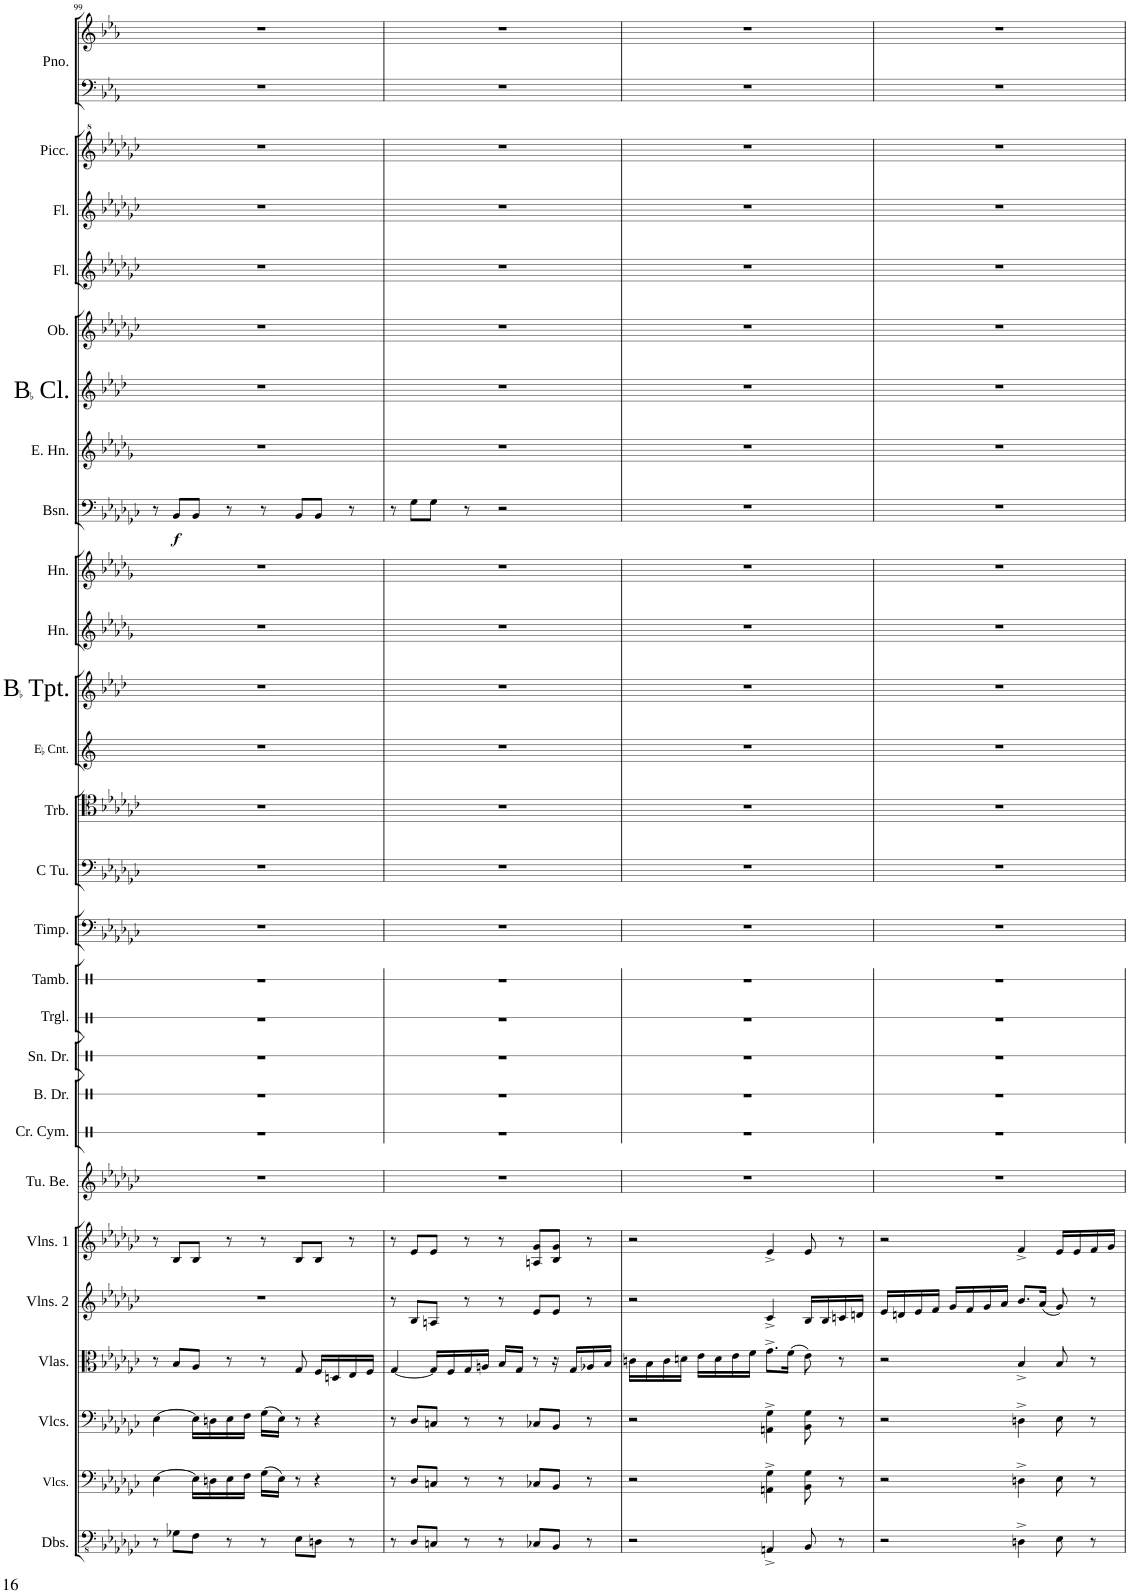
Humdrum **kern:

**kern	**kern	**kern	**kern	**kern	**kern	**kern	**kern	**kern	**kern	**kern	**kern	**kern	**kern	**kern	**kern	**kern	**kern	**kern	**kern	**dynam	**kern	**kern	**kern	**kern	**kern	**kern	**kern	**kern
*part27	*part26	*part25	*part24	*part23	*part22	*part21	*part20	*part19	*part18	*part17	*part16	*part15	*part14	*part13	*part12	*part11	*part10	*part9	*part8	*part8	*part7	*part6	*part5	*part4	*part3	*part2	*part1	*part1
*staff28	*staff27	*staff26	*staff25	*staff24	*staff23	*staff22	*staff21	*staff20	*staff19	*staff18	*staff17	*staff16	*staff15	*staff14	*staff13	*staff12	*staff11	*staff10	*staff9	*staff9	*staff8	*staff7	*staff6	*staff5	*staff4	*staff3	*staff2	*staff1
*I"Double Basses	*I"Violoncellos	*I"Violoncellos	*I"Violas	*I"Violins 2	*I"Violins 1	*I"Tubular Bells	*I"Crash Cymbal	*I"Bass Drum	*I"Snare Drum	*I"Triangle	*I"Tambourine	*I"Timpani	*I"C Tuba	*I"Trombone	*I"EaccidentalFlat Cornet	*I"BaccidentalFlat Trumpet	*I"Horn	*I"Horn	*I"Bassoon	*	*I"English Horn	*I"BaccidentalFlat Clarinet	*I"Oboe	*I"Flute	*I"Flute	*I"Piccolo	*I"Piano	*
*I'Dbs.	*I'Vlcs.	*I'Vlcs.	*I'Vlas.	*I'Vlns. 2	*I'Vlns. 1	*I'Tu. Be.	*I'Cr. Cym.	*I'B. Dr.	*I'Sn. Dr.	*I'Trgl.	*I'Tamb.	*I'Timp.	*I'C Tu.	*I'Trb.	*I'EaccidentalFlat Cnt.	*I'BaccidentalFlat Tpt.	*I'Hn.	*I'Hn.	*I'Bsn.	*	*I'E. Hn.	*I'BaccidentalFlat Cl.	*I'Ob.	*I'Fl.	*I'Fl.	*I'Picc.	*I'Pno.	*
!!LO:PB:g=z
*clefFv4	*clefF4	*clefF4	*clefC3	*clefG2	*clefG2	*clefG2	*clefX	*clefX	*clefX	*clefX	*clefX	*clefF4	*clefF4	*clefC4	*clefG2	*clefG2	*clefG2	*clefG2	*clefF4	*	*clefG2	*clefG2	*clefG2	*clefG2	*clefG2	*clefG^2	*clefF4	*clefG2
*	*	*	*	*	*	*	*	*	*	*	*	*	*	*	*Trd-2c-3	*Trd1c2	*Trd4c7	*Trd4c7	*	*	*Trd4c7	*Trd1c2	*	*	*	*Trd-7c-12	*	*
*k[b-e-a-d-g-c-]	*k[b-e-a-d-g-c-]	*k[b-e-a-d-g-c-]	*k[b-e-a-d-g-c-]	*k[b-e-a-d-g-c-]	*k[b-e-a-d-g-c-]	*k[b-e-a-d-g-c-]	*k[]	*k[]	*k[]	*k[]	*k[]	*k[b-e-a-d-g-c-]	*k[b-e-a-d-g-c-]	*k[b-e-a-d-g-c-]	*k[]	*k[b-e-a-d-]	*k[b-e-a-d-g-]	*k[b-e-a-d-g-]	*k[b-e-a-d-g-c-]	*	*k[b-e-a-d-g-]	*k[b-e-a-d-]	*k[b-e-a-d-g-c-]	*k[b-e-a-d-g-c-]	*k[b-e-a-d-g-c-]	*k[b-e-a-d-g-c-]	*k[b-e-a-]	*k[b-e-a-]
*M4/4	*M4/4	*M4/4	*M4/4	*M4/4	*M4/4	*M4/4	*M4/4	*M4/4	*M4/4	*M4/4	*M4/4	*M4/4	*M4/4	*M4/4	*M4/4	*M4/4	*M4/4	*M4/4	*M4/4	*	*M4/4	*M4/4	*M4/4	*M4/4	*M4/4	*M4/4	*M4/4	*M4/4
*met(c)	*met(c)	*met(c)	*met(c)	*met(c)	*met(c)	*met(c)	*met(c)	*met(c)	*met(c)	*met(c)	*met(c)	*met(c)	*met(c)	*met(c)	*met(c)	*met(c)	*met(c)	*met(c)	*met(c)	*	*met(c)	*met(c)	*met(c)	*met(c)	*met(c)	*met(c)	*met(c)	*met(c)
=99	=99	=99	=99	=99	=99	=99	=99	=99	=99	=99	=99	=99	=99	=99	=99	=99	=99	=99	=99	=99	=99	=99	=99	=99	=99	=99	=99	=99
8r	[4E-\	[4E-\	8r	1r	8r	1r	1r	1r	1r	1r	1r	1r	1r	1r	1r	1r	1r	1r	8r	.	1r	1r	1r	1r	1r	1r	1r	1r
!	!	!	!	!	!	!	!	!	!	!	!	!	!	!	!	!	!	!	!	!LO:DY:b	!	!	!	!	!	!	!	!
8GG-X\L	.	.	8B-/L	.	8B-/L	.	.	.	.	.	.	.	.	.	.	.	.	.	8BB-/L	f	.	.	.	.	.	.	.	.
8FF\J	16E-\LL]	16E-\LL]	8A-/J	.	8B-/J	.	.	.	.	.	.	.	.	.	.	.	.	.	8BB-/J	.	.	.	.	.	.	.	.	.
.	16Dn\	16Dn\	.	.	.	.	.	.	.	.	.	.	.	.	.	.	.	.	.	.	.	.	.	.	.	.	.	.
8r	16E-\	16E-\	8r	.	8r	.	.	.	.	.	.	.	.	.	.	.	.	.	8r	.	.	.	.	.	.	.	.	.
.	16F\JJ	16F\JJ	.	.	.	.	.	.	.	.	.	.	.	.	.	.	.	.	.	.	.	.	.	.	.	.	.	.
8r	(16G-\LL	(16G-\LL	8r	.	8r	.	.	.	.	.	.	.	.	.	.	.	.	.	8r	.	.	.	.	.	.	.	.	.
.	16E-\JJ)	16E-\JJ)	.	.	.	.	.	.	.	.	.	.	.	.	.	.	.	.	.	.	.	.	.	.	.	.	.	.
8EE-\L	8r	8r	8G-/	.	8B-/L	.	.	.	.	.	.	.	.	.	.	.	.	.	8BB-/L	.	.	.	.	.	.	.	.	.
8DDn\J	4r	4r	16F/LL	.	8B-/J	.	.	.	.	.	.	.	.	.	.	.	.	.	8BB-/J	.	.	.	.	.	.	.	.	.
.	.	.	16Dn/	.	.	.	.	.	.	.	.	.	.	.	.	.	.	.	.	.	.	.	.	.	.	.	.	.
8r	.	.	16E-/	.	8r	.	.	.	.	.	.	.	.	.	.	.	.	.	8r	.	.	.	.	.	.	.	.	.
.	.	.	16F/JJ	.	.	.	.	.	.	.	.	.	.	.	.	.	.	.	.	.	.	.	.	.	.	.	.	.
=100	=100	=100	=100	=100	=100	=100	=100	=100	=100	=100	=100	=100	=100	=100	=100	=100	=100	=100	=100	=100	=100	=100	=100	=100	=100	=100	=100	=100
8r	8r	8r	[4G-/	8r	8r	1r	1r	1r	1r	1r	1r	1r	1r	1r	1r	1r	1r	1r	8r	.	1r	1r	1r	1r	1r	1r	1r	1r
8DD-/L	8D-/L	8D-/L	.	8B-/L	8e-/L	.	.	.	.	.	.	.	.	.	.	.	.	.	8G-\L	.	.	.	.	.	.	.	.	.
8CCn/J	8Cn/J	8Cn/J	16G-/LL]	8An/J	8e-/J	.	.	.	.	.	.	.	.	.	.	.	.	.	8G-\J	.	.	.	.	.	.	.	.	.
.	.	.	16F/	.	.	.	.	.	.	.	.	.	.	.	.	.	.	.	.	.	.	.	.	.	.	.	.	.
8r	8r	8r	16G-/	8r	8r	.	.	.	.	.	.	.	.	.	.	.	.	.	8r	.	.	.	.	.	.	.	.	.
.	.	.	16An/JJ	.	.	.	.	.	.	.	.	.	.	.	.	.	.	.	.	.	.	.	.	.	.	.	.	.
8r	8r	8r	16B-/LL	8r	8r	.	.	.	.	.	.	.	.	.	.	.	.	.	2r	.	.	.	.	.	.	.	.	.
.	.	.	16G-/JJ	.	.	.	.	.	.	.	.	.	.	.	.	.	.	.	.	.	.	.	.	.	.	.	.	.
8CC-X/L	8C-X/L	8C-X/L	8r	8e-/L	8An/ 8g-/L	.	.	.	.	.	.	.	.	.	.	.	.	.	.	.	.	.	.	.	.	.	.	.
8BBB-/J	8BB-/J	8BB-/J	16r	8e-/J	8B-/ 8g-/J	.	.	.	.	.	.	.	.	.	.	.	.	.	.	.	.	.	.	.	.	.	.	.
.	.	.	16G-/LL	.	.	.	.	.	.	.	.	.	.	.	.	.	.	.	.	.	.	.	.	.	.	.	.	.
8r	8r	8r	16A-X/	8r	8r	.	.	.	.	.	.	.	.	.	.	.	.	.	.	.	.	.	.	.	.	.	.	.
.	.	.	16B-/JJ	.	.	.	.	.	.	.	.	.	.	.	.	.	.	.	.	.	.	.	.	.	.	.	.	.
=101	=101	=101	=101	=101	=101	=101	=101	=101	=101	=101	=101	=101	=101	=101	=101	=101	=101	=101	=101	=101	=101	=101	=101	=101	=101	=101	=101	=101
2r	2r	2r	16cn\LL	2r	2r	1r	1r	1r	1r	1r	1r	1r	1r	1r	1r	1r	1r	1r	1r	.	1r	1r	1r	1r	1r	1r	1r	1r
.	.	.	16B-\	.	.	.	.	.	.	.	.	.	.	.	.	.	.	.	.	.	.	.	.	.	.	.	.	.
.	.	.	16c\	.	.	.	.	.	.	.	.	.	.	.	.	.	.	.	.	.	.	.	.	.	.	.	.	.
.	.	.	16dn\JJ	.	.	.	.	.	.	.	.	.	.	.	.	.	.	.	.	.	.	.	.	.	.	.	.	.
.	.	.	16e-\LL	.	.	.	.	.	.	.	.	.	.	.	.	.	.	.	.	.	.	.	.	.	.	.	.	.
.	.	.	16d\	.	.	.	.	.	.	.	.	.	.	.	.	.	.	.	.	.	.	.	.	.	.	.	.	.
.	.	.	16e-\	.	.	.	.	.	.	.	.	.	.	.	.	.	.	.	.	.	.	.	.	.	.	.	.	.
.	.	.	16f\JJ	.	.	.	.	.	.	.	.	.	.	.	.	.	.	.	.	.	.	.	.	.	.	.	.	.
4AAAn^/	4AAn\^ 4G-\^	4AAn\^ 4G-\^	8.g-^\L	4c-^/	4e-^/	.	.	.	.	.	.	.	.	.	.	.	.	.	.	.	.	.	.	.	.	.	.	.
.	.	.	(16f\Jk	.	.	.	.	.	.	.	.	.	.	.	.	.	.	.	.	.	.	.	.	.	.	.	.	.
8BBB-/	8BB-\ 8G-\	8BB-\ 8G-\	8e-\)	16B-/LL	8e-/	.	.	.	.	.	.	.	.	.	.	.	.	.	.	.	.	.	.	.	.	.	.	.
.	.	.	.	16B-/	.	.	.	.	.	.	.	.	.	.	.	.	.	.	.	.	.	.	.	.	.	.	.	.
8r	8r	8r	8r	16cn/	8r	.	.	.	.	.	.	.	.	.	.	.	.	.	.	.	.	.	.	.	.	.	.	.
.	.	.	.	16dn/JJ	.	.	.	.	.	.	.	.	.	.	.	.	.	.	.	.	.	.	.	.	.	.	.	.
=102	=102	=102	=102	=102	=102	=102	=102	=102	=102	=102	=102	=102	=102	=102	=102	=102	=102	=102	=102	=102	=102	=102	=102	=102	=102	=102	=102	=102
2r	2r	2r	2r	16e-/LL	2r	1r	1r	1r	1r	1r	1r	1r	1r	1r	1r	1r	1r	1r	1r	.	1r	1r	1r	1r	1r	1r	1r	1r
.	.	.	.	16dn/	.	.	.	.	.	.	.	.	.	.	.	.	.	.	.	.	.	.	.	.	.	.	.	.
.	.	.	.	16e-/	.	.	.	.	.	.	.	.	.	.	.	.	.	.	.	.	.	.	.	.	.	.	.	.
.	.	.	.	16f/JJ	.	.	.	.	.	.	.	.	.	.	.	.	.	.	.	.	.	.	.	.	.	.	.	.
.	.	.	.	16g-/LL	.	.	.	.	.	.	.	.	.	.	.	.	.	.	.	.	.	.	.	.	.	.	.	.
.	.	.	.	16f/	.	.	.	.	.	.	.	.	.	.	.	.	.	.	.	.	.	.	.	.	.	.	.	.
.	.	.	.	16g-/	.	.	.	.	.	.	.	.	.	.	.	.	.	.	.	.	.	.	.	.	.	.	.	.
.	.	.	.	16a-/JJ	.	.	.	.	.	.	.	.	.	.	.	.	.	.	.	.	.	.	.	.	.	.	.	.
4DDn^\	4Dn^\	4Dn^\	4B-^/	8.b-/L	4f^/	.	.	.	.	.	.	.	.	.	.	.	.	.	.	.	.	.	.	.	.	.	.	.
.	.	.	.	(16a-/Jk	.	.	.	.	.	.	.	.	.	.	.	.	.	.	.	.	.	.	.	.	.	.	.	.
8EE-\	8E-\	8E-\	8B-/	8g-/)	16e-/LL	.	.	.	.	.	.	.	.	.	.	.	.	.	.	.	.	.	.	.	.	.	.	.
.	.	.	.	.	16e-/	.	.	.	.	.	.	.	.	.	.	.	.	.	.	.	.	.	.	.	.	.	.	.
8r	8r	8r	8r	8r	16f/	.	.	.	.	.	.	.	.	.	.	.	.	.	.	.	.	.	.	.	.	.	.	.
.	.	.	.	.	16g-/JJ	.	.	.	.	.	.	.	.	.	.	.	.	.	.	.	.	.	.	.	.	.	.	.
=	=	=	=	=	=	=	=	=	=	=	=	=	=	=	=	=	=	=	=	=	=	=	=	=	=	=	=	=
*-	*-	*-	*-	*-	*-	*-	*-	*-	*-	*-	*-	*-	*-	*-	*-	*-	*-	*-	*-	*-	*-	*-	*-	*-	*-	*-	*-	*-
